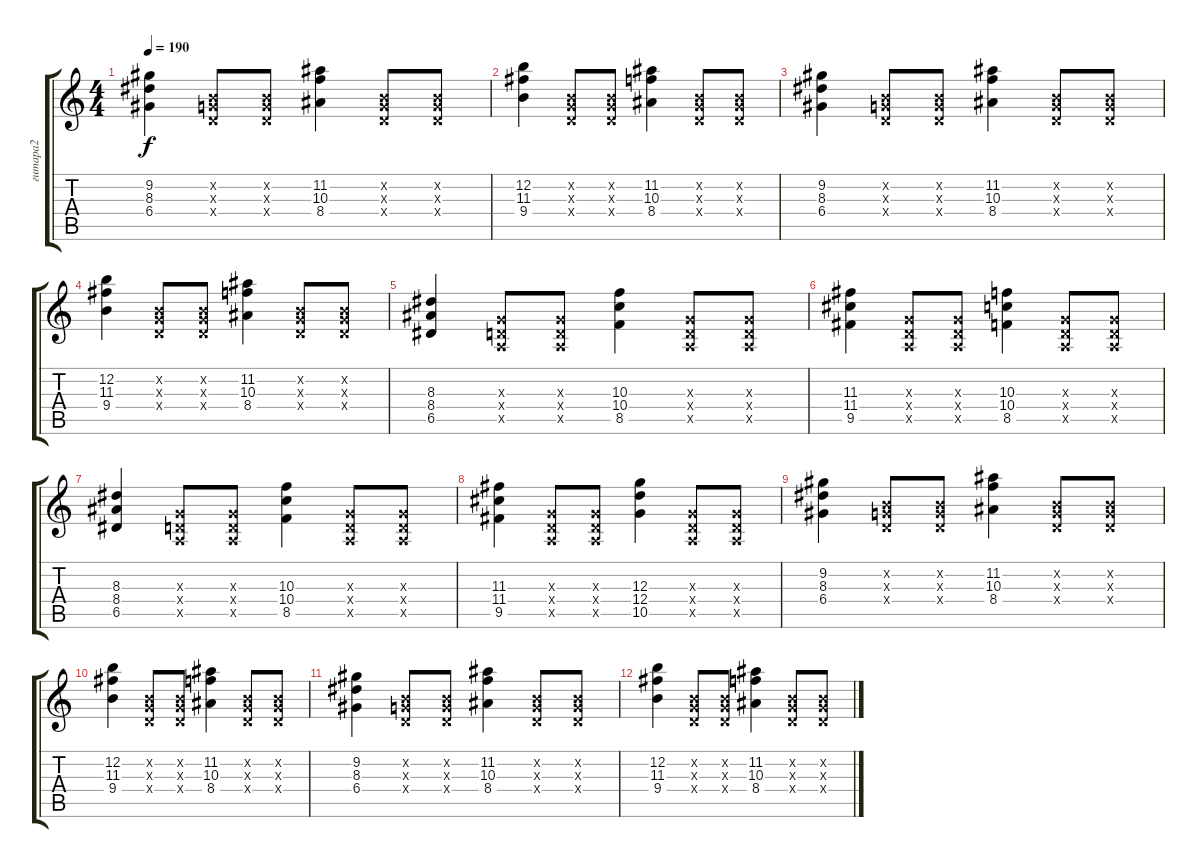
\track ("гитара2" "гитара2") {instrument electricguitarclean}
\staff {score tabs}
\tuning (E4 B3 G3 D3 A2 D2) {hide}
\ts (4 4)
\tempo 190
\clef g2
\ks c
(9.2 8.3 6.4).4{dy f} (0.2{x} 0.3{x} 0.4{x}).8 (0.2{x} 0.3{x} 0.4{x}).8 (11.2 10.3 8.4).4 (0.2{x} 0.3{x} 0.4{x}).8 (0.2{x} 0.3{x} 0.4{x}).8 |
(12.2 11.3 9.4).4 (0.2{x} 0.3{x} 0.4{x}).8 (0.2{x} 0.3{x} 0.4{x}).8 (11.2 10.3 8.4).4 (0.2{x} 0.3{x} 0.4{x}).8 (0.2{x} 0.3{x} 0.4{x}).8 |
(9.2 8.3 6.4).4 (0.2{x} 0.3{x} 0.4{x}).8 (0.2{x} 0.3{x} 0.4{x}).8 (11.2 10.3 8.4).4 (0.2{x} 0.3{x} 0.4{x}).8 (0.2{x} 0.3{x} 0.4{x}).8 |
(12.2 11.3 9.4).4 (0.2{x} 0.3{x} 0.4{x}).8 (0.2{x} 0.3{x} 0.4{x}).8 (11.2 10.3 8.4).4 (0.2{x} 0.3{x} 0.4{x}).8 (0.2{x} 0.3{x} 0.4{x}).8 |
(8.3 8.4 6.5).4 (0.3{x} 0.4{x} 0.5{x}).8 (0.3{x} 0.4{x} 0.5{x}).8 (10.3 10.4 8.5).4 (0.3{x} 0.4{x} 0.5{x}).8 (0.3{x} 0.4{x} 0.5{x}).8 |
(11.3 11.4 9.5).4 (0.3{x} 0.4{x} 0.5{x}).8 (0.3{x} 0.4{x} 0.5{x}).8 (10.3 10.4 8.5).4 (0.3{x} 0.4{x} 0.5{x}).8 (0.3{x} 0.4{x} 0.5{x}).8 |
(8.3 8.4 6.5).4 (0.3{x} 0.4{x} 0.5{x}).8 (0.3{x} 0.4{x} 0.5{x}).8 (10.3 10.4 8.5).4 (0.3{x} 0.4{x} 0.5{x}).8 (0.3{x} 0.4{x} 0.5{x}).8 |
(11.3 11.4 9.5).4 (0.3{x} 0.4{x} 0.5{x}).8 (0.3{x} 0.4{x} 0.5{x}).8 (12.3 12.4 10.5).4 (0.3{x} 0.4{x} 0.5{x}).8 (0.3{x} 0.4{x} 0.5{x}).8 |
(9.2 8.3 6.4).4 (0.2{x} 0.3{x} 0.4{x}).8 (0.2{x} 0.3{x} 0.4{x}).8 (11.2 10.3 8.4).4 (0.2{x} 0.3{x} 0.4{x}).8 (0.2{x} 0.3{x} 0.4{x}).8 |
(12.2 11.3 9.4).4 (0.2{x} 0.3{x} 0.4{x}).8 (0.2{x} 0.3{x} 0.4{x}).8 (11.2 10.3 8.4).4 (0.2{x} 0.3{x} 0.4{x}).8 (0.2{x} 0.3{x} 0.4{x}).8 |
(9.2 8.3 6.4).4 (0.2{x} 0.3{x} 0.4{x}).8 (0.2{x} 0.3{x} 0.4{x}).8 (11.2 10.3 8.4).4 (0.2{x} 0.3{x} 0.4{x}).8 (0.2{x} 0.3{x} 0.4{x}).8 |
(12.2 11.3 9.4).4 (0.2{x} 0.3{x} 0.4{x}).8 (0.2{x} 0.3{x} 0.4{x}).8 (11.2 10.3 8.4).4 (0.2{x} 0.3{x} 0.4{x}).8 (0.2{x} 0.3{x} 0.4{x}).8
